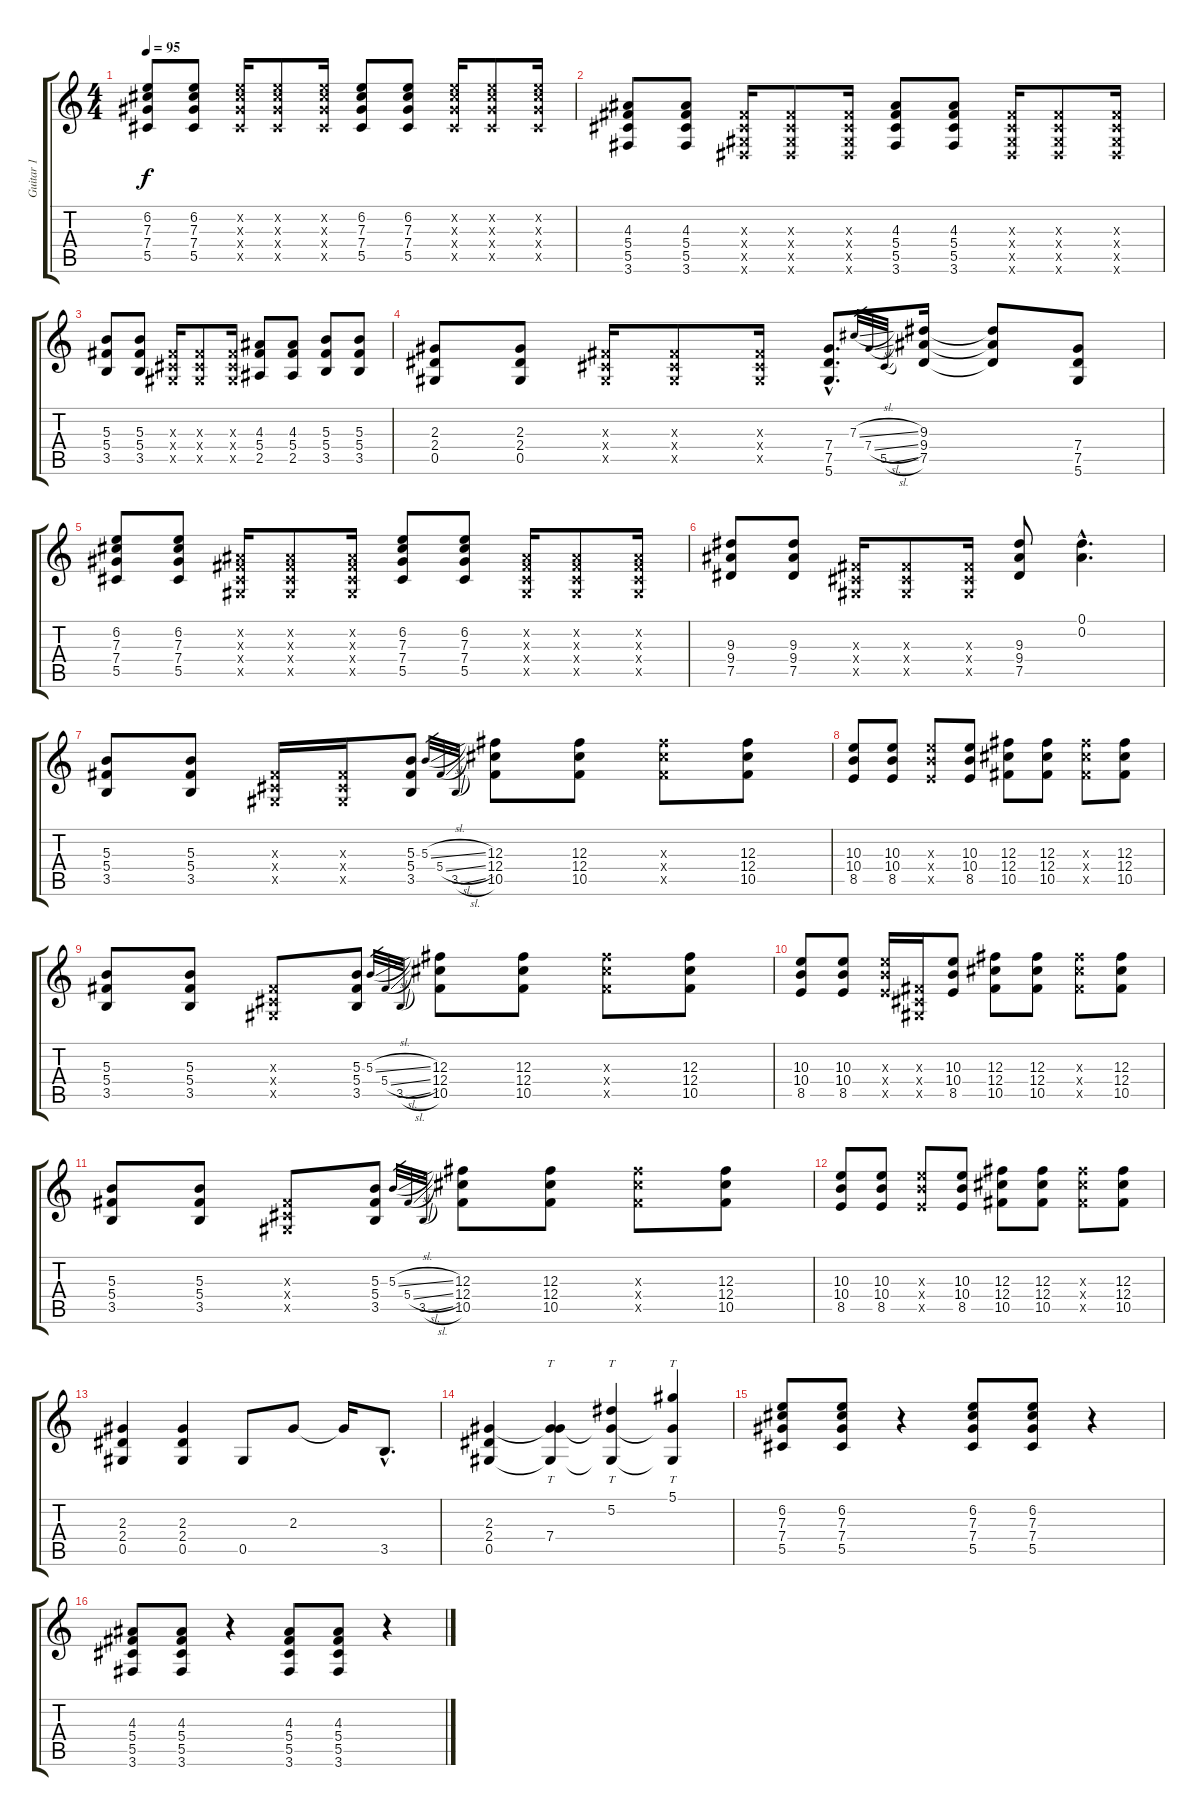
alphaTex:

\track ("Guitar 1" "Guitar 1") {instrument distortionguitar}
\staff {score tabs}
\tuning (Eb4 Bb3 Gb3 Db3 Ab2 Eb2) {hide}
\ts (4 4)
\tempo 95
\clef g2
\ks c
(6.2 7.3 7.4 5.5).8{dy f} (6.2 7.3 7.4 5.5).8 (6.2{x} 7.3{x} 7.4{x} 5.5{x}).16 (6.2{x} 7.3{x} 7.4{x} 5.5{x}).8 (6.2{x} 7.3{x} 7.4{x} 5.5{x}).16 (6.2 7.3 7.4 5.5).8 (6.2 7.3 7.4 5.5).8 (6.2{x} 7.3{x} 7.4{x} 5.5{x}).16 (6.2{x} 7.3{x} 7.4{x} 5.5{x}).8 (6.2{x} 7.3{x} 7.4{x} 5.5{x}).16 |
(4.3 5.4 5.5 3.6).8 (4.3 5.4 5.5 3.6).8 (0.3{x} 0.4{x} 0.5{x} 0.6{x}).16 (0.3{x} 0.4{x} 0.5{x} 0.6{x}).8 (0.3{x} 0.4{x} 0.5{x} 0.6{x}).16 (4.3 5.4 5.5 3.6).8 (4.3 5.4 5.5 3.6).8 (0.3{x} 0.4{x} 0.5{x} 0.6{x}).16 (0.3{x} 0.4{x} 0.5{x} 0.6{x}).8 (0.3{x} 0.4{x} 0.5{x} 0.6{x}).16 |
(5.3 5.4 3.5).8 (5.3 5.4 3.5).8 (0.3{x} 0.4{x} 0.5{x}).16 (0.3{x} 0.4{x} 0.5{x}).8 (0.3{x} 0.4{x} 0.5{x}).16 (4.3 5.4 2.5).8 (4.3 5.4 2.5).8 (5.3 5.4 3.5).8 (5.3 5.4 3.5).8 |
(2.3 2.4 0.5).8 (2.3 2.4 0.5).8 (0.3{x} 0.4{x} 0.5{x}).16 (0.3{x} 0.4{x} 0.5{x}).8 (0.3{x} 0.4{x} 0.5{x}).16 (7.4{hac} 7.5{hac} 5.6{hac}).8{d} 7.3{sl}.32{gr} 7.4{sl}.32{gr} 5.5{sl}.32{gr} (9.3 9.4 7.5).16 (9.3{t} 9.4{t} 7.5{t}).8 (7.4 7.5 5.6).8 |
(6.2 7.3 7.4 5.5).8 (6.2 7.3 7.4 5.5).8 (0.2{x} 0.3{x} 0.4{x} 0.5{x}).16 (0.2{x} 0.3{x} 0.4{x} 0.5{x}).8 (0.2{x} 0.3{x} 0.4{x} 0.5{x}).16 (6.2 7.3 7.4 5.5).8 (6.2 7.3 7.4 5.5).8 (0.2{x} 0.3{x} 0.4{x} 0.5{x}).16 (0.2{x} 0.3{x} 0.4{x} 0.5{x}).8 (0.2{x} 0.3{x} 0.4{x} 0.5{x}).16 |
(9.3 9.4 7.5).8 (9.3 9.4 7.5).8 (0.3{x} 0.4{x} 0.5{x}).16 (0.3{x} 0.4{x} 0.5{x}).8 (0.3{x} 0.4{x} 0.5{x}).16 (9.3 9.4 7.5).8 (0.1{hac} 0.2{hac}).4{d} |
(5.3 5.4 3.5).8 (5.3 5.4 3.5).8 (0.3{x} 0.4{x} 0.5{x}).16 (0.3{x} 0.4{x} 0.5{x}).16 (5.3 5.4 3.5).8 5.3{sl}.32{gr} 5.4{sl}.32{gr} 3.5{sl}.32{gr} (12.3 12.4 10.5).8 (12.3 12.4 10.5).8 (12.3{x} 12.4{x} 10.5{x}).8 (12.3 12.4 10.5).8 |
(10.3 10.4 8.5).8 (10.3 10.4 8.5).8 (10.3{x} 10.4{x} 8.5{x}).8 (10.3 10.4 8.5).8 (12.3 12.4 10.5).8 (12.3 12.4 10.5).8 (12.3{x} 12.4{x} 10.5{x}).8 (12.3 12.4 10.5).8 |
(5.3 5.4 3.5).8 (5.3 5.4 3.5).8 (0.3{x} 0.4{x} 0.5{x}).8 (5.3 5.4 3.5).8 5.3{sl}.32{gr} 5.4{sl}.32{gr} 3.5{sl}.32{gr} (12.3 12.4 10.5).8 (12.3 12.4 10.5).8 (12.3{x} 12.4{x} 10.5{x}).8 (12.3 12.4 10.5).8 |
(10.3 10.4 8.5).8 (10.3 10.4 8.5).8 (10.3{x} 10.4{x} 8.5{x}).16 (0.3{x} 0.4{x} 0.5{x}).16 (10.3 10.4 8.5).8 (12.3 12.4 10.5).8 (12.3 12.4 10.5).8 (12.3{x} 12.4{x} 10.5{x}).8 (12.3 12.4 10.5).8 |
(5.3 5.4 3.5).8 (5.3 5.4 3.5).8 (0.3{x} 0.4{x} 0.5{x}).8 (5.3 5.4 3.5).8 5.3{sl}.32{gr} 5.4{sl}.32{gr} 3.5{sl}.32{gr} (12.3 12.4 10.5).8 (12.3 12.4 10.5).8 (12.3{x} 12.4{x} 10.5{x}).8 (12.3 12.4 10.5).8 |
(10.3 10.4 8.5).8 (10.3 10.4 8.5).8 (10.3{x} 10.4{x} 8.5{x}).8 (10.3 10.4 8.5).8 (12.3 12.4 10.5).8 (12.3 12.4 10.5).8 (12.3{x} 12.4{x} 10.5{x}).8 (12.3 12.4 10.5).8 |
(2.3 2.4 0.5).4 (2.3 2.4 0.5).4 0.5.8 2.3.8 2.3{t}.16 3.5{hac}.8{d} |
(2.3 2.4 0.5).4 (2.3{t} 7.4 0.5{t}).4{tt} (5.2 2.3{t} 0.5{t}).4{tt} (5.1 2.3{t} 0.5{t}).4{tt} |
(6.2 7.3 7.4 5.5).8 (6.2 7.3 7.4 5.5).8 r.4 (6.2 7.3 7.4 5.5).8 (6.2 7.3 7.4 5.5).8 r.4 |
(4.3 5.4 5.5 3.6).8 (4.3 5.4 5.5 3.6).8 r.4 (4.3 5.4 5.5 3.6).8 (4.3 5.4 5.5 3.6).8 r.4
